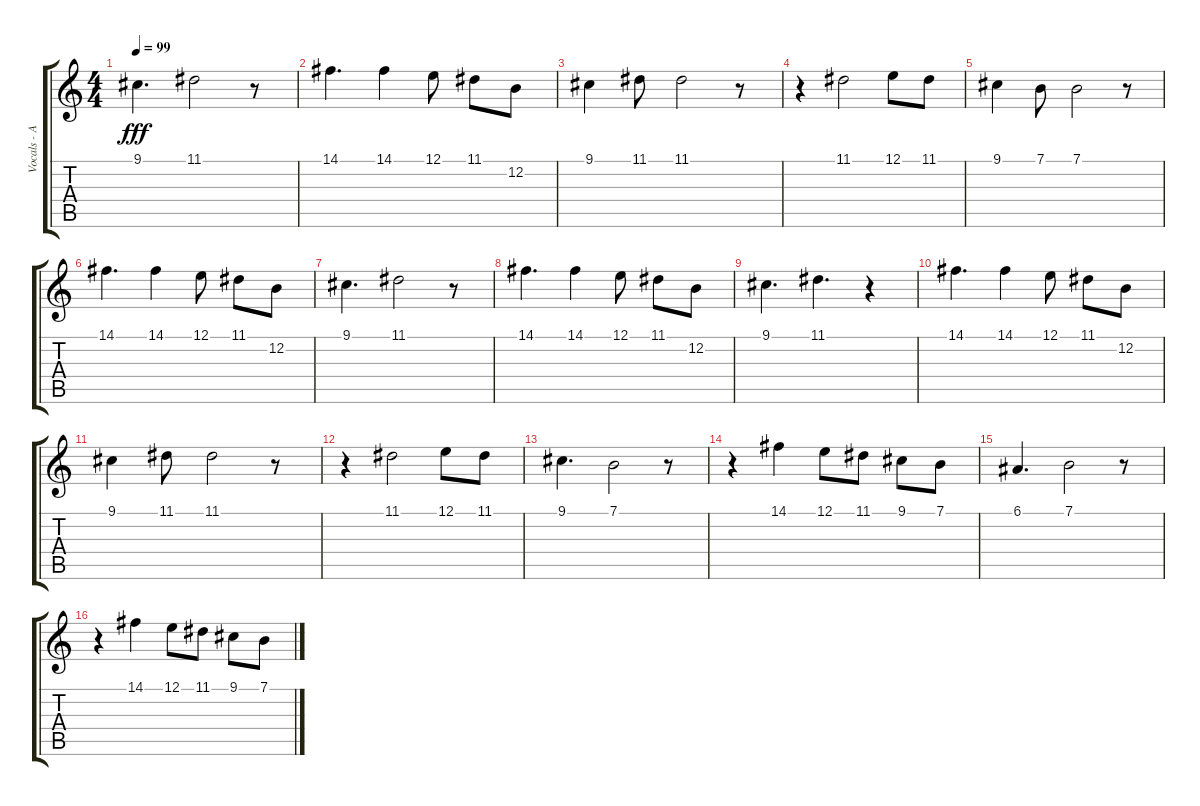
\track ("Vocals - AJ" "Vocals - A") {instrument tenorsax}
\staff {score tabs}
\tuning (E4 B3 G3 D3 A2 E2) {hide}
\ts (4 4)
\tempo 99
\clef g2
\ks c
9.1.4{d dy fff} 11.1.2 r.8 |
14.1.4{d} 14.1.4 12.1.8 11.1.8 12.2.8 |
9.1.4 11.1.8 11.1.2 r.8 |
r.4 11.1.2 12.1.8 11.1.8 |
9.1.4 7.1.8 7.1.2 r.8 |
14.1.4{d volume 14} 14.1.4 12.1.8 11.1.8 12.2.8 |
9.1.4{d} 11.1.2 r.8 |
14.1.4{d} 14.1.4 12.1.8 11.1.8 12.2.8 |
9.1.4{d} 11.1.4{d} r.4 |
14.1.4{d} 14.1.4 12.1.8 11.1.8 12.2.8 |
9.1.4 11.1.8 11.1.2 r.8 |
r.4 11.1.2 12.1.8 11.1.8 |
9.1.4{d} 7.1.2 r.8 |
r.4 14.1.4{volume 13} 12.1.8 11.1.8 9.1.8 7.1.8 |
6.1.4{d} 7.1.2 r.8 |
r.4 14.1.4 12.1.8 11.1.8 9.1.8 7.1.8
